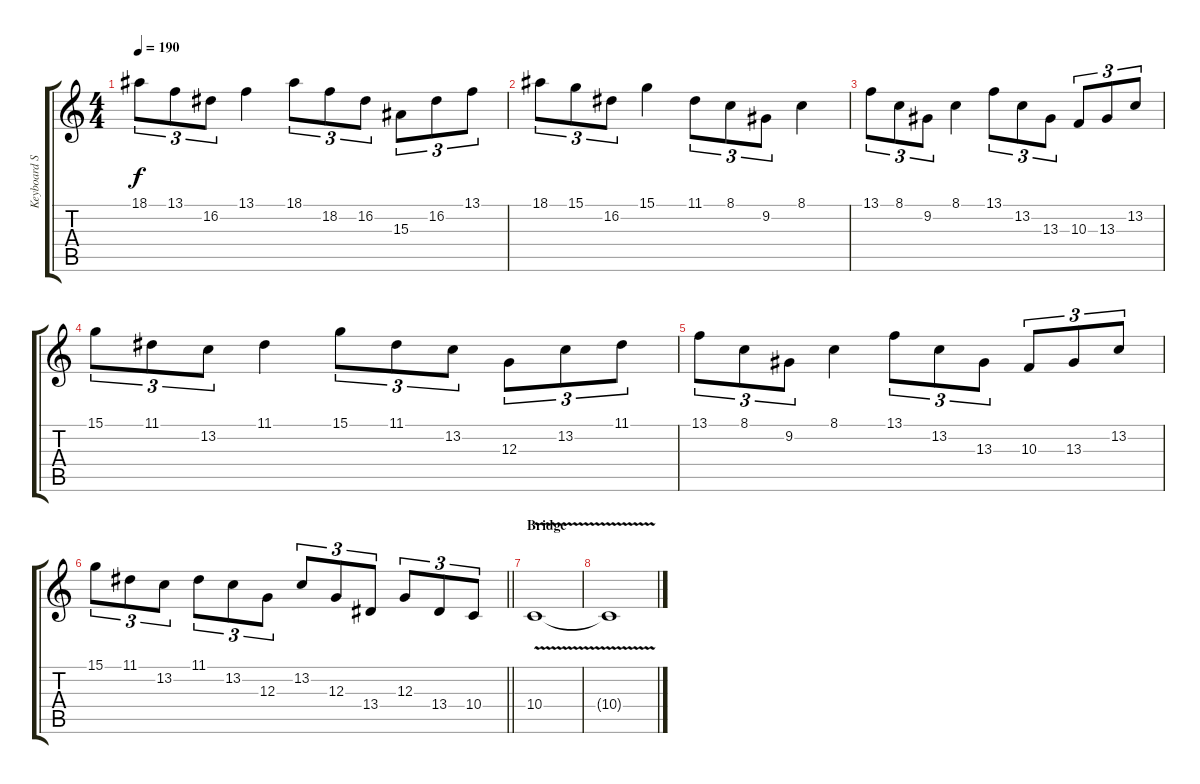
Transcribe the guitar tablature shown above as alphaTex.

\track ("Keyboard Solo" "Keyboard S") {instrument lead1square}
\staff {score tabs}
\tuning (E4 B3 G3 D3 A2 E2) {hide}
\ts (4 4)
\tempo 190
\clef g2
\ks c
18.1.8{tu (3 2) dy f} 13.1.8{tu (3 2)} 16.2.8{tu (3 2)} 13.1.4 18.1.8{tu (3 2)} 18.2.8{tu (3 2)} 16.2.8{tu (3 2)} 15.3.8{tu (3 2)} 16.2.8{tu (3 2)} 13.1.8{tu (3 2)} |
18.1.8{tu (3 2)} 15.1.8{tu (3 2)} 16.2.8{tu (3 2)} 15.1.4 11.1.8{tu (3 2)} 8.1.8{tu (3 2)} 9.2.8{tu (3 2)} 8.1.4 |
13.1.8{tu (3 2)} 8.1.8{tu (3 2)} 9.2.8{tu (3 2)} 8.1.4 13.1.8{tu (3 2)} 13.2.8{tu (3 2)} 13.3.8{tu (3 2)} 10.3.8{tu (3 2)} 13.3.8{tu (3 2)} 13.2.8{tu (3 2)} |
15.1.8{tu (3 2)} 11.1.8{tu (3 2)} 13.2.8{tu (3 2)} 11.1.4 15.1.8{tu (3 2)} 11.1.8{tu (3 2)} 13.2.8{tu (3 2)} 12.3.8{tu (3 2)} 13.2.8{tu (3 2)} 11.1.8{tu (3 2)} |
13.1.8{tu (3 2)} 8.1.8{tu (3 2)} 9.2.8{tu (3 2)} 8.1.4 13.1.8{tu (3 2)} 13.2.8{tu (3 2)} 13.3.8{tu (3 2)} 10.3.8{tu (3 2)} 13.3.8{tu (3 2)} 13.2.8{tu (3 2)} |
\barLineRight lightlight
15.1.8{tu (3 2)} 11.1.8{tu (3 2)} 13.2.8{tu (3 2)} 11.1.8{tu (3 2)} 13.2.8{tu (3 2)} 12.3.8{tu (3 2)} 13.2.8{tu (3 2)} 12.3.8{tu (3 2)} 13.4.8{tu (3 2)} 12.3.8{tu (3 2)} 13.4.8{tu (3 2)} 10.4.8{tu (3 2)} |
\section ("" "Bridge")
10.4{v}.1 |
10.4{t}.1
